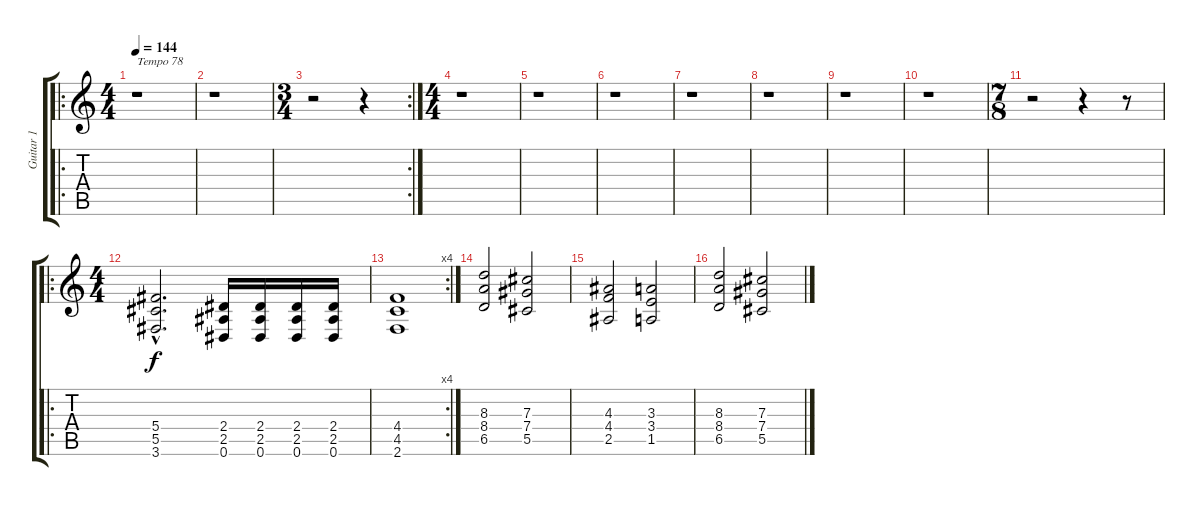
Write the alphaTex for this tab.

\track ("Guitar 1" "Guitar 1") {instrument distortionguitar}
\staff {score tabs}
\tuning (Eb4 Bb3 Gb3 Db3 Ab2 Eb2) {hide}
\ro
\ts (4 4)
\tempo 144
\clef g2
\ks c
r.1{txt "Tempo 78" dy f instrument distortionguitar} |
r.1 |
\rc 2
\ts (3 4)
r.2 r.4 |
\ts (4 4)
r.1 |
r.1 |
r.1 |
r.1 |
r.1 |
r.1 |
r.1 |
\ts (7 8)
r.2 r.4 r.8 |
\ro
\ts (4 4)
(5.4{hac} 5.5{hac} 3.6{hac}).2{d} (2.4 2.5 0.6).16 (2.4 2.5 0.6).16 (2.4 2.5 0.6).16 (2.4 2.5 0.6).16 |
\rc 4
(4.4 4.5 2.6).1 |
(8.3 8.4 6.5).2 (7.3 7.4 5.5).2 |
(4.3 4.4 2.5).2 (3.3 3.4 1.5).2 |
(8.3 8.4 6.5).2 (7.3 7.4 5.5).2
